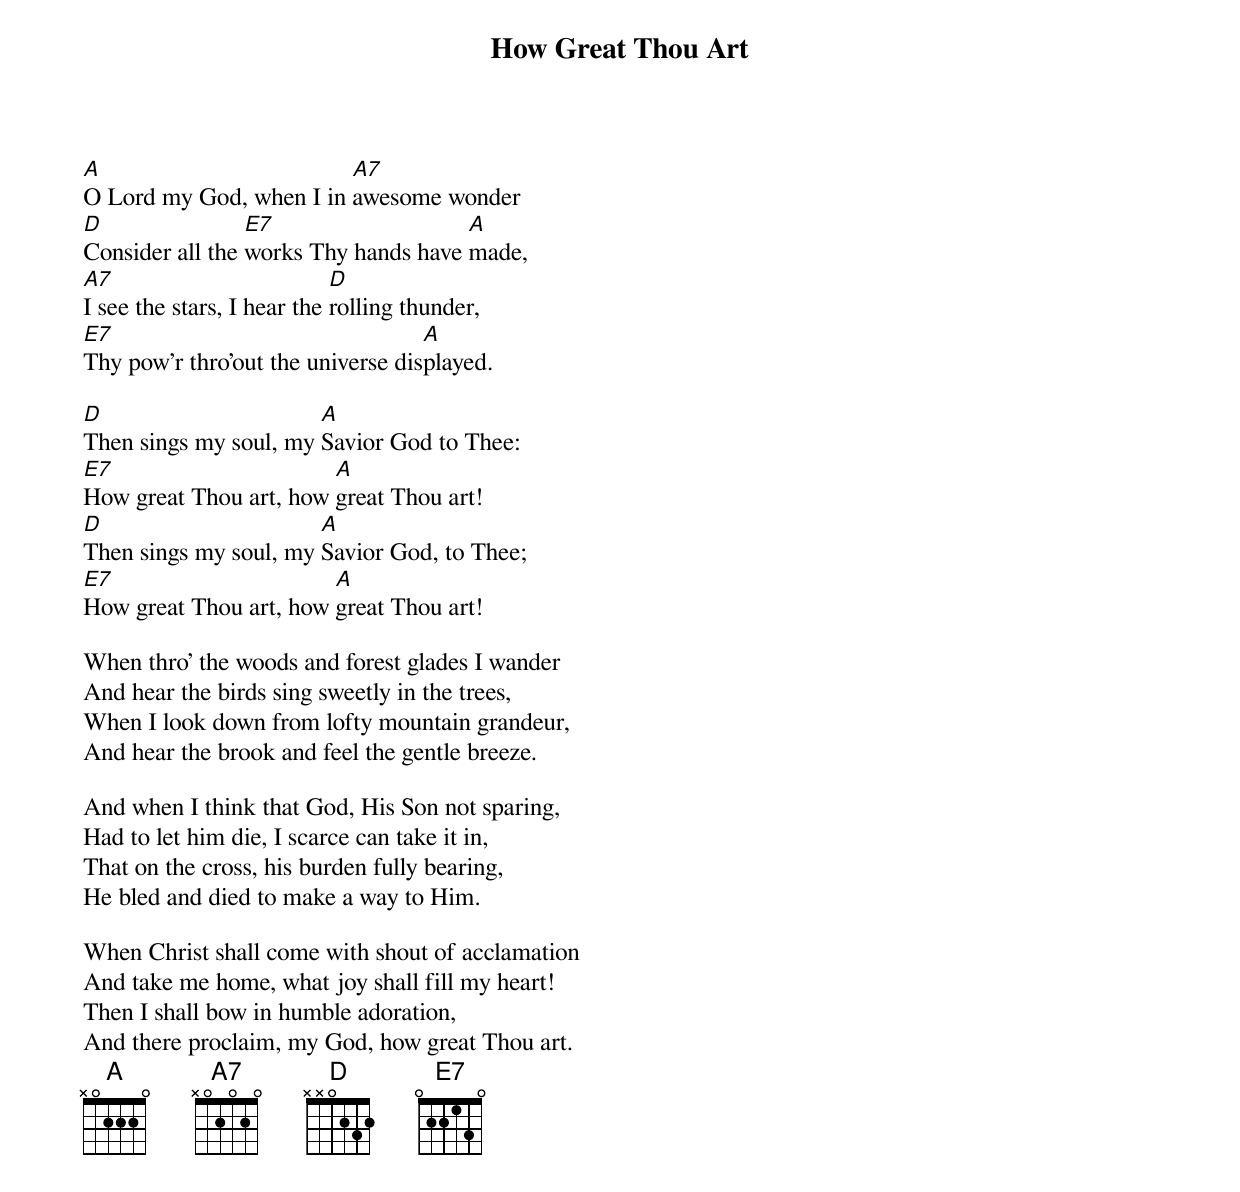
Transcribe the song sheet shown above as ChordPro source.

{title: How Great Thou Art}
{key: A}

[A]O Lord my God, when I in [A7]awesome wonder
[D]Consider all the [E7]works Thy hands have [A]made,
[A7]I see the stars, I hear the [D]rolling thunder,
[E7]Thy pow'r thro'out the universe dis[A]played.

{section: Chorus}
[D]Then sings my soul, my [A]Savior God to Thee:
[E7]How great Thou art, how [A]great Thou art!
[D]Then sings my soul, my [A]Savior God, to Thee;
[E7]How great Thou art, how [A]great Thou art!

When thro' the woods and forest glades I wander
And hear the birds sing sweetly in the trees,
When I look down from lofty mountain grandeur,
And hear the brook and feel the gentle breeze.

And when I think that God, His Son not sparing,
Had to let him die, I scarce can take it in,
That on the cross, his burden fully bearing,
He bled and died to make a way to Him.

When Christ shall come with shout of acclamation
And take me home, what joy shall fill my heart!
Then I shall bow in humble adoration,
And there proclaim, my God, how great Thou art.
